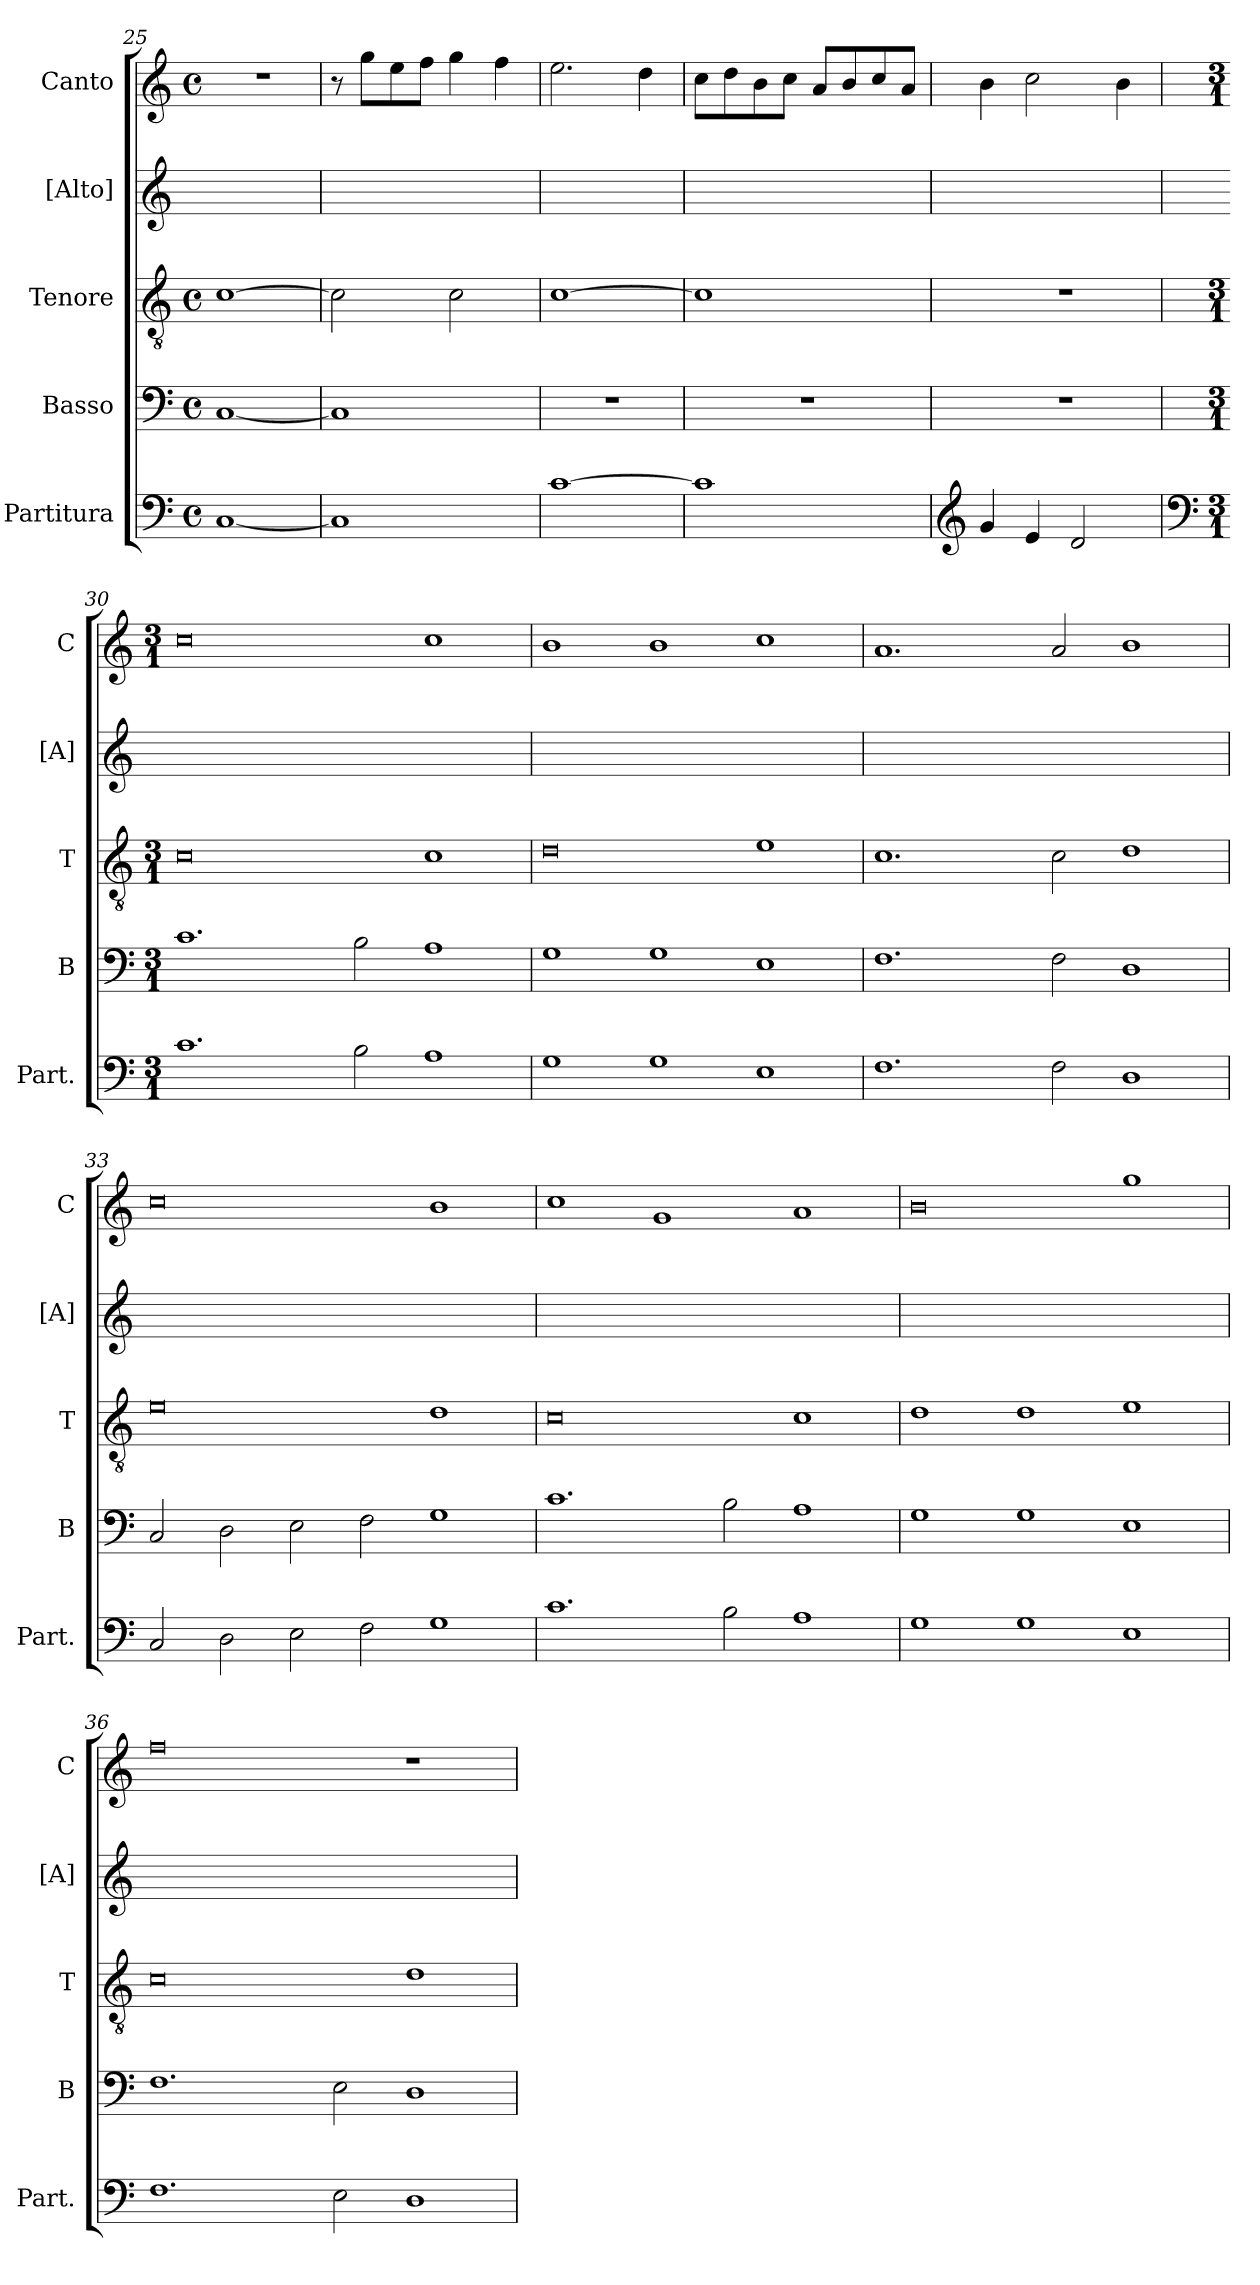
**kern	**kern	**kern	**kern	**kern
*part5	*part4	*part3	*part2	*part1
*staff5	*staff4	*staff3	*staff2	*staff1
*I"Partitura	*I"Basso	*I"Tenore	*I"[Alto]	*I"Canto
*I'Part.	*I'B	*I'T	*I'[A]	*I'C
*clefF4	*clefF4	*clefGv2	*clefG2	*clefG2
*k[]	*k[]	*k[]	*k[]	*k[]
*M4/4	*M4/4	*M4/4	*	*M4/4
*met(c)	*met(c)	*met(c)	*	*met(c)
=25	=25	=25	=25	=25
[1C	[1C	[1c	1ryy	1r
=26	=26	=26	=26	=26
1C]	1C]	2c\]	1ryy	8r
.	.	.	.	8gg\L
.	.	.	.	8ee\
.	.	.	.	8ff\J
.	.	2c\	.	4gg\
.	.	.	.	4ff\
=27	=27	=27	=27	=27
[1c	1r	[1c	1ryy	2.ee\
.	.	.	.	4dd\
=28	=28	=28	=28	=28
1c]	1r	1c]	1ryy	8cc\L
.	.	.	.	8dd\
.	.	.	.	8b\
.	.	.	.	8cc\J
.	.	.	.	8a/L
.	.	.	.	8b/
.	.	.	.	8cc/
.	.	.	.	8a/J
=29	=29	=29	=29	=29
*clefG2	*	*	*	*
4g/	1r	1r	1ryy	4b\
4e/	.	.	.	2cc\
2d/	.	.	.	.
.	.	.	.	4b\
=30	=30	=30	=30	=30
*clefF4	*	*	*	*
*M3/1	*M3/1	*M3/1	*	*M3/1
*	*	*	*	*MM480
1.c	1.c	0c	1ryy	0cc
.	.	.	0ryy	.
2B\	2B\	.	.	.
1A	1A	1c	.	1cc
=31	=31	=31	=31	=31
1G	1G	0d	1ryy	1b
1G	1G	.	0ryy	1b
1E	1E	1e	.	1cc
=32	=32	=32	=32	=32
1.F	1.F	1.c	1ryy	1.a
.	.	.	0ryy	.
2F\	2F\	2c\	.	2a/
1D	1D	1d	.	1b
=33	=33	=33	=33	=33
2C/	2C/	0e	1ryy	0cc
2D\	2D\	.	.	.
2E\	2E\	.	0ryy	.
2F\	2F\	.	.	.
1G	1G	1d	.	1b
=34	=34	=34	=34	=34
1.c	1.c	0c	1ryy	1cc
.	.	.	0ryy	1g
2B\	2B\	.	.	.
1A	1A	1c	.	1a
=35	=35	=35	=35	=35
1G	1G	1d	1ryy	0b
1G	1G	1d	0ryy	.
1E	1E	1e	.	1gg
=36	=36	=36	=36	=36
1.F	1.F	0c	1ryy	0ff
.	.	.	0ryy	.
2E\	2E\	.	.	.
1D	1D	1d	.	1r
=	=	=	=	=
*-	*-	*-	*-	*-
